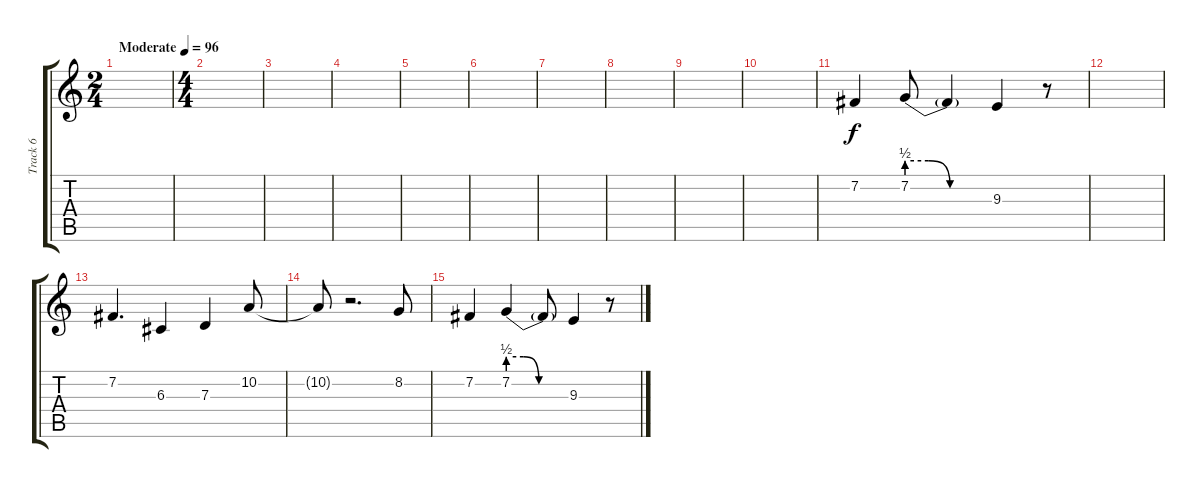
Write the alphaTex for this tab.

\track ("Track 6" "Track 6") {instrument viola}
\staff {score tabs}
\tuning (E4 B3 G3 D3 A2 E2) {hide}
\ts (2 4)
\tempo (96 "Moderate")
\clef g2
\ks c
|
\ts (4 4)
|
|
|
|
|
|
|
|
|
7.2.4 7.2{be (custom 0 2 15 2 30 0 60 0)}.8 7.2{t}.4 9.3.4 r.8 |
|
7.2.4{d} 6.3.4 7.3.4 10.2.8 |
10.2{t}.8 r.2{d} 8.2.8 |
7.2.4 7.2{be (custom 0 2 15 2 30 0 60 0)}.4 7.2{t}.8 9.3.4 r.8
